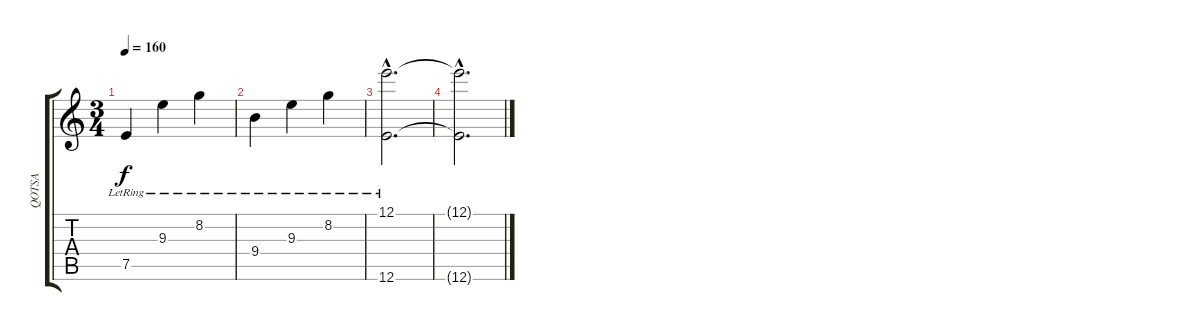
\track ("QOTSA" "QOTSA") {instrument acousticguitarsteel}
\staff {score tabs}
\tuning (E4 B3 G3 D3 A2 E2) {hide}
\ts (3 4)
\tempo 160
\clef g2
\ks c
7.5{lr}.4{dy f} 9.3{lr}.4 8.2{lr}.4 |
9.4{lr}.4 9.3{lr}.4 8.2{lr}.4 |
(12.1{hac lr} 12.6{hac lr}).2{d} |
(12.1{hac t} 12.6{hac t}).2{d}
